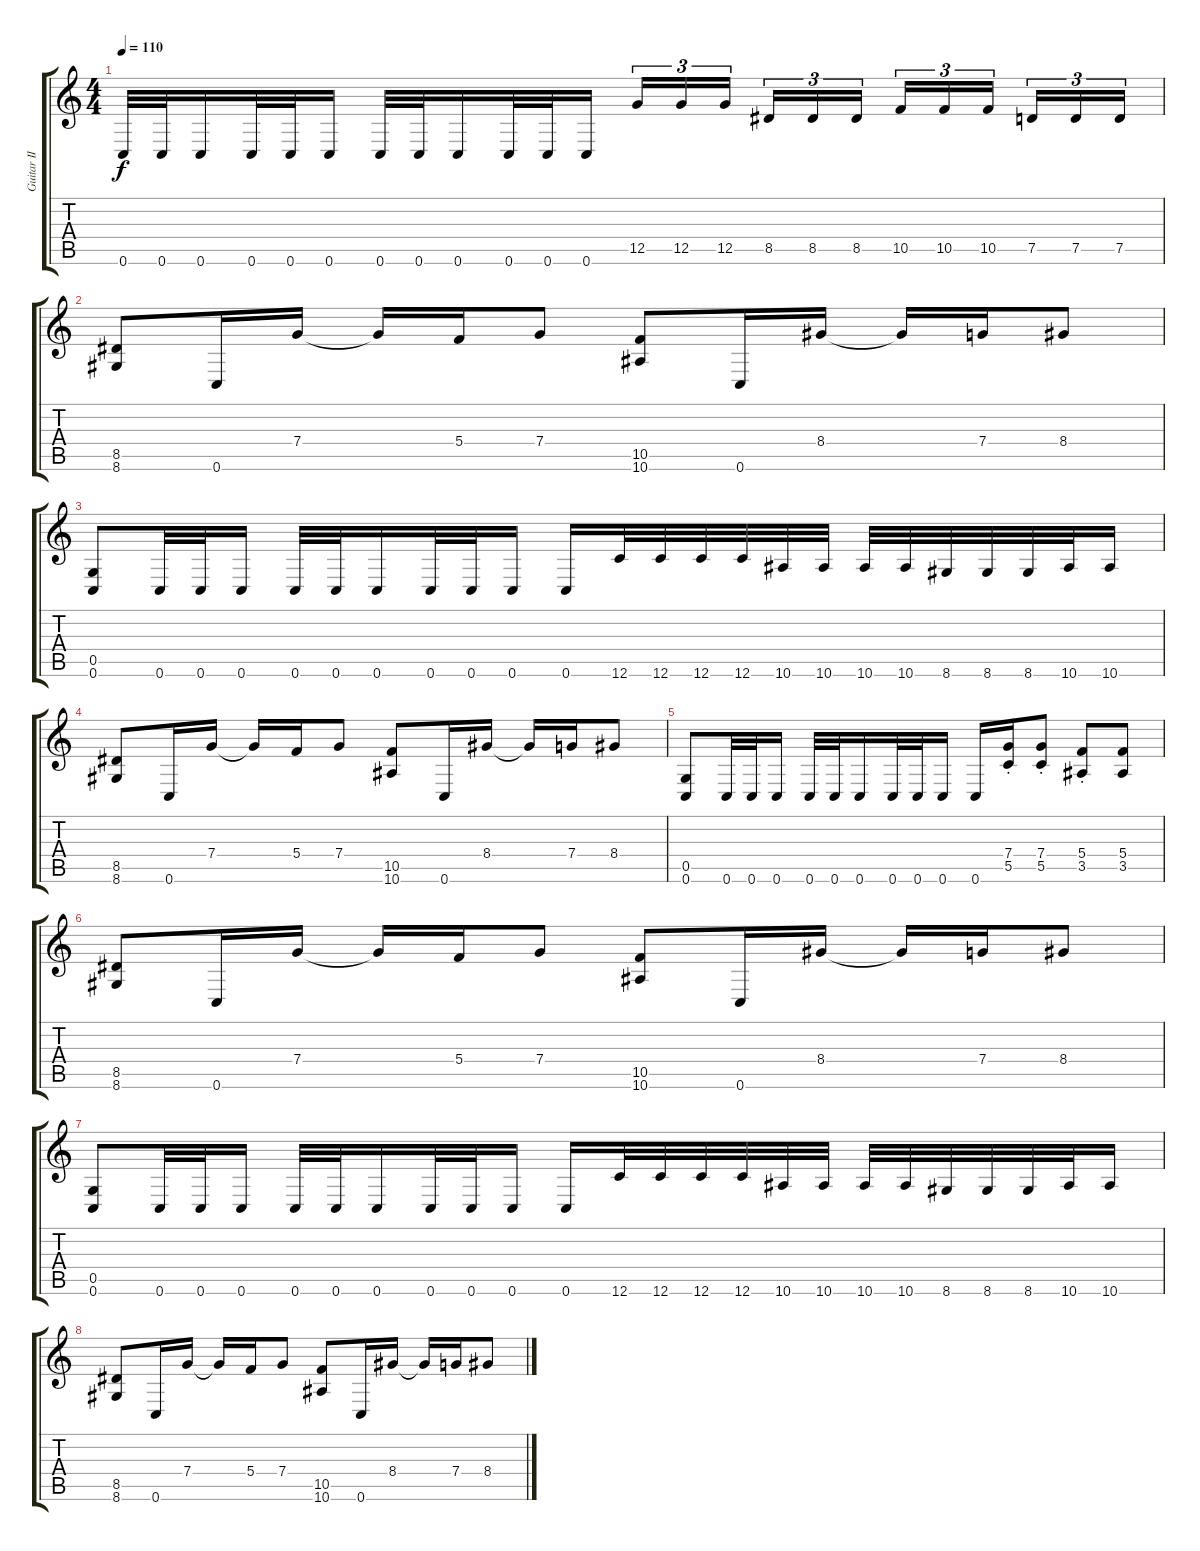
\track ("Guitar II" "Guitar II") {instrument distortionguitar}
\staff {score tabs}
\tuning (D4 A3 F3 C3 G2 C2) {hide}
\ts (4 4)
\tempo 110
\clef g2
\ks c
0.6.32{dy f} 0.6.32 0.6.16 0.6.32 0.6.32 0.6.16 0.6.32 0.6.32 0.6.16 0.6.32 0.6.32 0.6.16 12.5.16{tu (3 2)} 12.5.16{tu (3 2)} 12.5.16{tu (3 2) beam splitsecondary} 8.5.16{tu (3 2)} 8.5.16{tu (3 2)} 8.5.16{tu (3 2)} 10.5.16{tu (3 2)} 10.5.16{tu (3 2)} 10.5.16{tu (3 2) beam splitsecondary} 7.5.16{tu (3 2)} 7.5.16{tu (3 2)} 7.5.16{tu (3 2)} |
(8.5 8.6).8 0.6.16 7.4.16 7.4{t}.16 5.4.16 7.4.8 (10.5 10.6).8 0.6.16 8.4.16 8.4{t}.16 7.4.16 8.4.8 |
(0.5 0.6).8 0.6.32 0.6.32 0.6.16 0.6.32 0.6.32 0.6.16 0.6.32 0.6.32 0.6.16 0.6.16 12.6.32 12.6.32 12.6.32 12.6.32 10.6.32 10.6.32 10.6.32 10.6.32 8.6.32 8.6.32 8.6.32 10.6.32 10.6.16 |
(8.5 8.6).8 0.6.16 7.4.16 7.4{t}.16 5.4.16 7.4.8 (10.5 10.6).8 0.6.16 8.4.16 8.4{t}.16 7.4.16 8.4.8 |
(0.5 0.6).8 0.6.32 0.6.32 0.6.16 0.6.32 0.6.32 0.6.16 0.6.32 0.6.32 0.6.16 0.6.16 (7.4{st} 5.5{st}).16 (7.4{st} 5.5{st}).8 (5.4{st} 3.5{st}).8 (5.4 3.5).8 |
(8.5 8.6).8 0.6.16 7.4.16 7.4{t}.16 5.4.16 7.4.8 (10.5 10.6).8 0.6.16 8.4.16 8.4{t}.16 7.4.16 8.4.8 |
(0.5 0.6).8 0.6.32 0.6.32 0.6.16 0.6.32 0.6.32 0.6.16 0.6.32 0.6.32 0.6.16 0.6.16 12.6.32 12.6.32 12.6.32 12.6.32 10.6.32 10.6.32 10.6.32 10.6.32 8.6.32 8.6.32 8.6.32 10.6.32 10.6.16 |
(8.5 8.6).8 0.6.16 7.4.16 7.4{t}.16 5.4.16 7.4.8 (10.5 10.6).8 0.6.16 8.4.16 8.4{t}.16 7.4.16 8.4.8
